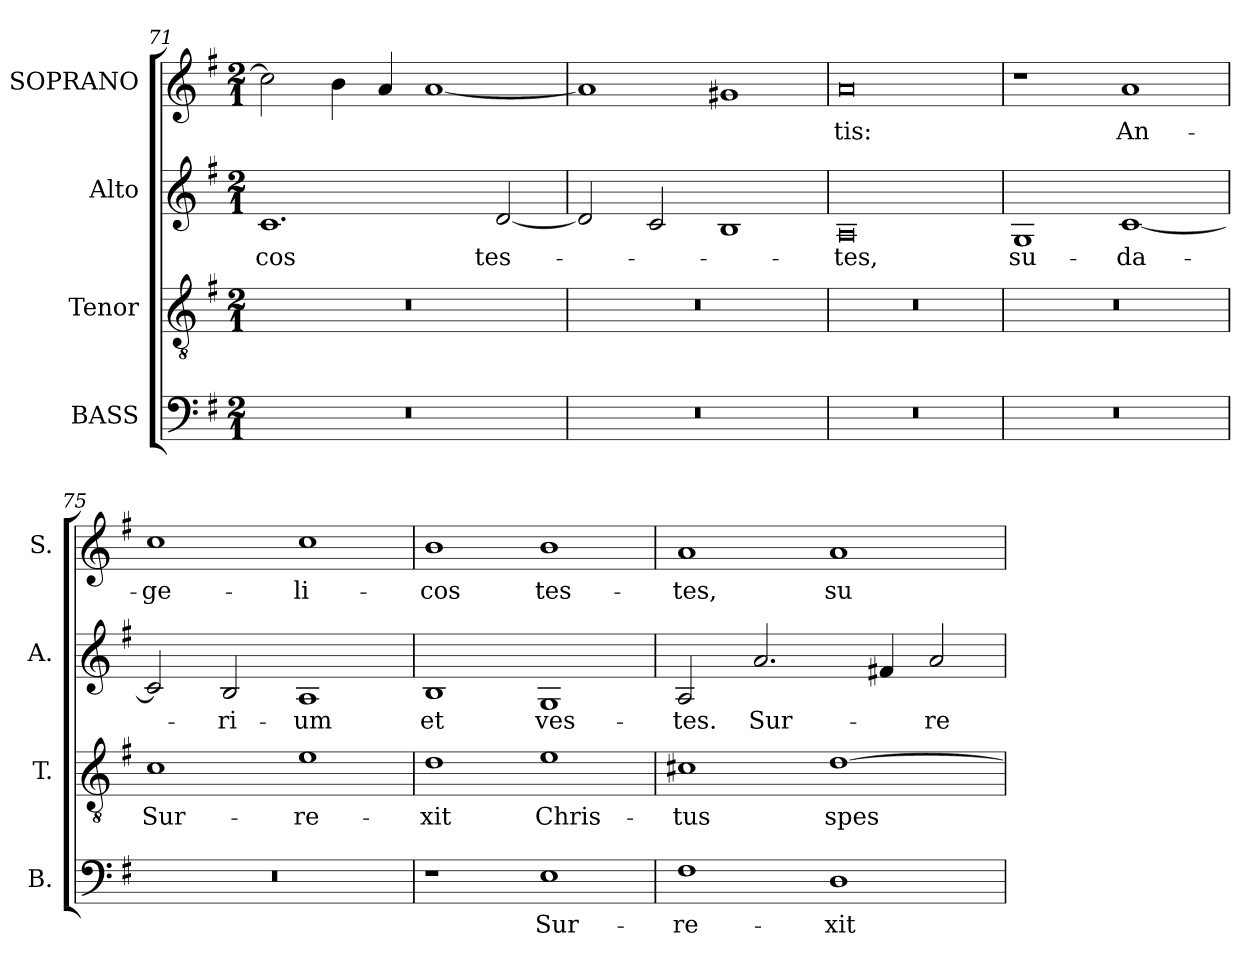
**kern	**text	**kern	**text	**kern	**text	**kern	**text
*part4	*part4	*part3	*part3	*part2	*part2	*part1	*part1
*staff4	*staff4	*staff3	*staff3	*staff2	*staff2	*staff1	*staff1
*I"BASS	*	*I"Tenor	*	*I"Alto	*	*I"SOPRANO	*
*I'B.	*	*I'T.	*	*I'A.	*	*I'S.	*
!!LO:LB:g=z
*clefF4	*	*clefGv2	*	*clefG2	*	*clefG2	*
*	*	*ITrd7c12	*	*	*	*	*
*k[f#]	*	*k[f#]	*	*k[f#]	*	*k[f#]	*
*G:	*	*G:	*	*G:	*	*G:	*
*M2/1	*	*M2/1	*	*M2/1	*	*M2/1	*
=71	=71	=71	=71	=71	=71	=71	=71
!LO:N:vis=1	!	!LO:N:vis=1	!	!	!	!	!
!	!	!	!	!	!LO:LY:b:color=#000000	!	!
0r	.	0r	.	1.ci	-cos	2cci\]	.
.	.	.	.	.	.	4bi\	.
.	.	.	.	.	.	4ai/	.
.	.	.	.	.	.	[1ai	.
!	!	!	!	!	!LO:LY:b:color=#000000	!	!
.	.	.	.	[2di/	tes-	.	.
=72	=72	=72	=72	=72	=72	=72	=72
!LO:N:vis=1	!	!LO:N:vis=1	!	!	!	!	!
0r	.	0r	.	2di/]	.	1ai]	.
.	.	.	.	2ci/	.	.	.
.	.	.	.	1Bi	.	1g#Xi	.
=73	=73	=73	=73	=73	=73	=73	=73
!LO:N:vis=1	!	!LO:N:vis=1	!	!	!	!	!
!	!	!	!	!	!LO:LY:b:color=#000000	!	!
!	!	!	!	!	!	!	!LO:LY:b:color=#000000
0r	.	0r	.	0Ai	-tes,	0ai	-tis:
=74	=74	=74	=74	=74	=74	=74	=74
!LO:N:vis=1	!	!LO:N:vis=1	!	!	!	!	!
!	!	!	!	!	!LO:LY:b:color=#000000	!	!
0r	.	0r	.	1Gi	su-	1r	.
!	!	!	!	!	!LO:LY:b:color=#000000	!	!
!	!	!	!	!	!	!	!LO:LY:b:color=#000000
.	.	.	.	[1ci	-da-	1ai	An-
=75	=75	=75	=75	=75	=75	=75	=75
!LO:N:vis=1	!	!	!	!	!	!	!
!	!	!	!LO:LY:b:color=#000000	!	!	!	!
!	!	!	!	!	!	!	!LO:LY:b:color=#000000
0r	.	1Ci	Sur-	2ci/]	.	1cci	-ge-
!	!	!	!	!	!LO:LY:b:color=#000000	!	!
.	.	.	.	2Bi/	-ri-	.	.
!	!	!	!LO:LY:b:color=#000000	!	!	!	!
!	!	!	!	!	!LO:LY:b:color=#000000	!	!
!	!	!	!	!	!	!	!LO:LY:b:color=#000000
.	.	1Ei	-re-	1Ai	-um	1cci	-li-
=76	=76	=76	=76	=76	=76	=76	=76
!	!	!	!LO:LY:b:color=#000000	!	!	!	!
!	!	!	!	!	!LO:LY:b:color=#000000	!	!
!	!	!	!	!	!	!	!LO:LY:b:color=#000000
1r	.	1Di	-xit	1Bi	et	1bi	-cos
!	!LO:LY:b:color=#000000	!	!	!	!	!	!
!	!	!	!LO:LY:b:color=#000000	!	!	!	!
!	!	!	!	!	!LO:LY:b:color=#000000	!	!
!	!	!	!	!	!	!	!LO:LY:b:color=#000000
1Ei	Sur-	1Ei	Chris-	1Gi	ves-	1bi	tes-
=77	=77	=77	=77	=77	=77	=77	=77
!	!LO:LY:b:color=#000000	!	!	!	!	!	!
!	!	!	!LO:LY:b:color=#000000	!	!	!	!
!	!	!	!	!	!LO:LY:b:color=#000000	!	!
!	!	!	!	!	!	!	!LO:LY:b:color=#000000
1F#i	-re-	1C#Xi	-tus	2Ai/	-tes.	1ai	-tes,
!	!	!	!	!	!LO:LY:b:color=#000000	!	!
.	.	.	.	2.ai/	Sur-	.	.
!	!LO:LY:b:color=#000000	!	!	!	!	!	!
!	!	!	!LO:LY:b:color=#000000	!	!	!	!
!	!	!	!	!	!	!	!LO:LY:b:color=#000000
1Di	-xit	[1Di	spes	.	.	1ai	su-
.	.	.	.	4f#Xi/	.	.	.
!	!	!	!	!	!LO:LY:b:color=#000000	!	!
.	.	.	.	2ai/	-re-	.	.
=	=	=	=	=	=	=	=
*-	*-	*-	*-	*-	*-	*-	*-
